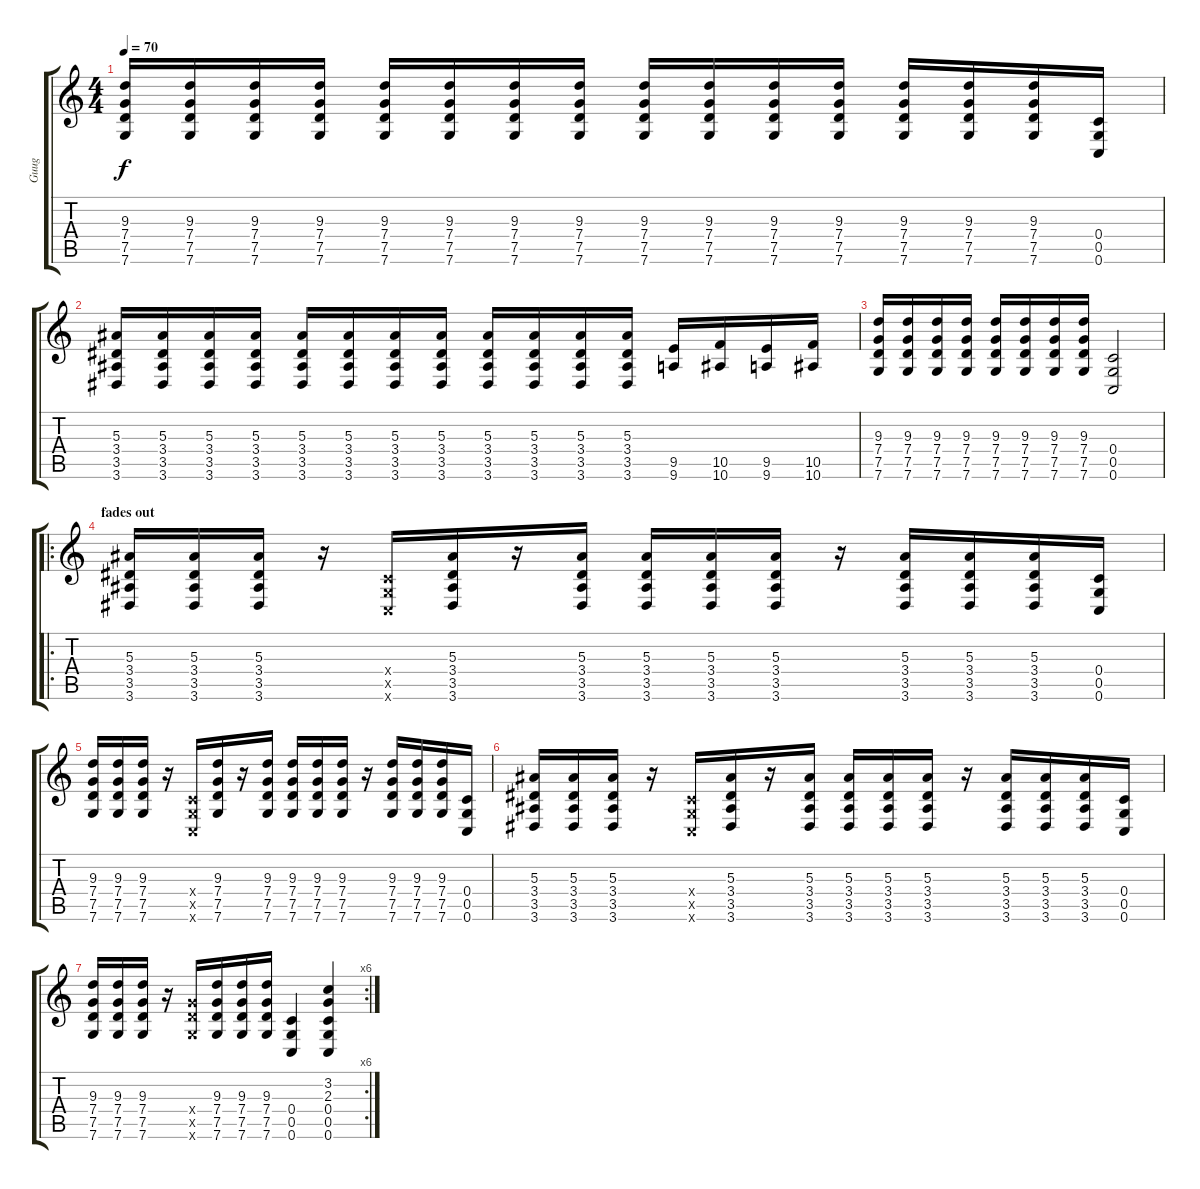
\track ("Guug" "Guug") {instrument overdrivenguitar}
\staff {score tabs}
\tuning (D4 A3 F3 C3 G2 C2) {hide}
\ts (4 4)
\tempo 70
\clef g2
\ks c
(9.3 7.4 7.5 7.6).16{dy f} (9.3 7.4 7.5 7.6).16 (9.3 7.4 7.5 7.6).16 (9.3 7.4 7.5 7.6).16 (9.3 7.4 7.5 7.6).16 (9.3 7.4 7.5 7.6).16 (9.3 7.4 7.5 7.6).16 (9.3 7.4 7.5 7.6).16 (9.3 7.4 7.5 7.6).16 (9.3 7.4 7.5 7.6).16 (9.3 7.4 7.5 7.6).16 (9.3 7.4 7.5 7.6).16 (9.3 7.4 7.5 7.6).16 (9.3 7.4 7.5 7.6).16 (9.3 7.4 7.5 7.6).16 (0.4 0.5 0.6).16 |
(5.3 3.4 3.5 3.6).16 (5.3 3.4 3.5 3.6).16 (5.3 3.4 3.5 3.6).16 (5.3 3.4 3.5 3.6).16 (5.3 3.4 3.5 3.6).16 (5.3 3.4 3.5 3.6).16 (5.3 3.4 3.5 3.6).16 (5.3 3.4 3.5 3.6).16 (5.3 3.4 3.5 3.6).16 (5.3 3.4 3.5 3.6).16 (5.3 3.4 3.5 3.6).16 (5.3 3.4 3.5 3.6).16 (9.5 9.6).16 (10.5 10.6).16 (9.5 9.6).16 (10.5 10.6).16 |
(9.3 7.4 7.5 7.6).16 (9.3 7.4 7.5 7.6).16 (9.3 7.4 7.5 7.6).16 (9.3 7.4 7.5 7.6).16 (9.3 7.4 7.5 7.6).16 (9.3 7.4 7.5 7.6).16 (9.3 7.4 7.5 7.6).16 (9.3 7.4 7.5 7.6).16 (0.4 0.5 0.6).2 |
\ro
\section ("" "fades out")
(5.3 3.4 3.5 3.6).16 (5.3 3.4 3.5 3.6).16 (5.3 3.4 3.5 3.6).16 r.16 (0.4{x} 0.5{x} 0.6{x}).16 (5.3 3.4 3.5 3.6).16 r.16 (5.3 3.4 3.5 3.6).16 (5.3 3.4 3.5 3.6).16 (5.3 3.4 3.5 3.6).16 (5.3 3.4 3.5 3.6).16 r.16 (5.3 3.4 3.5 3.6).16 (5.3 3.4 3.5 3.6).16 (5.3 3.4 3.5 3.6).16 (0.4 0.5 0.6).16 |
(9.3 7.4 7.5 7.6).16 (9.3 7.4 7.5 7.6).16 (9.3 7.4 7.5 7.6).16 r.16 (0.4{x} 0.5{x} 0.6{x}).16 (9.3 7.4 7.5 7.6).16 r.16 (9.3 7.4 7.5 7.6).16 (9.3 7.4 7.5 7.6).16 (9.3 7.4 7.5 7.6).16 (9.3 7.4 7.5 7.6).16 r.16 (9.3 7.4 7.5 7.6).16 (9.3 7.4 7.5 7.6).16 (9.3 7.4 7.5 7.6).16 (0.4 0.5 0.6).16 |
(5.3 3.4 3.5 3.6).16 (5.3 3.4 3.5 3.6).16 (5.3 3.4 3.5 3.6).16 r.16 (0.4{x} 0.5{x} 0.6{x}).16 (5.3 3.4 3.5 3.6).16 r.16 (5.3 3.4 3.5 3.6).16 (5.3 3.4 3.5 3.6).16 (5.3 3.4 3.5 3.6).16 (5.3 3.4 3.5 3.6).16 r.16 (5.3 3.4 3.5 3.6).16 (5.3 3.4 3.5 3.6).16 (5.3 3.4 3.5 3.6).16 (0.4 0.5 0.6).16 |
\rc 6
(9.3 7.4 7.5 7.6).16 (9.3 7.4 7.5 7.6).16 (9.3 7.4 7.5 7.6).16 r.16 (7.4{x} 7.5{x} 7.6{x}).16 (9.3 7.4 7.5 7.6).16 (9.3 7.4 7.5 7.6).16 (9.3 7.4 7.5 7.6).16 (0.4 0.5 0.6).4 (3.2 2.3 0.4 0.5 0.6).4
